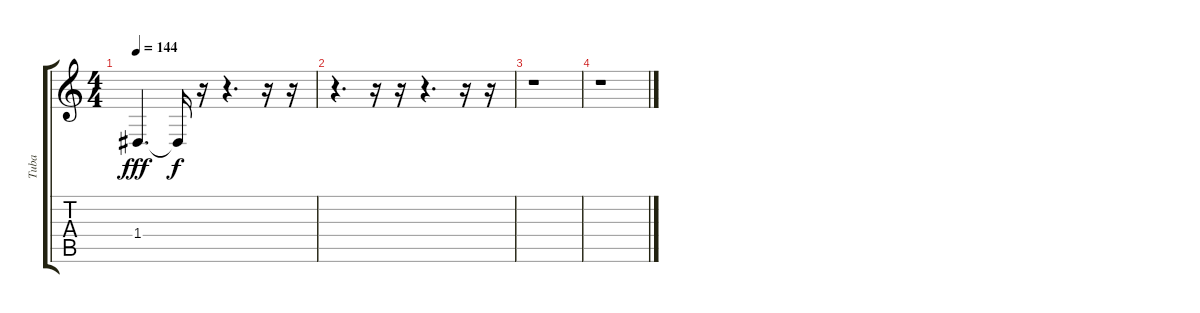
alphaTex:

\track ("Tuba" "Tuba") {instrument tuba}
\staff {score tabs}
\tuning (E4 B3 G3 D3 A2 E2) {hide}
\ts (4 4)
\tempo 144
\clef g2
\ks c
1.4.4{d dy fff} 1.4{t}.16{dy f} r.16 r.4{d} r.16 r.16 |
r.4{d} r.16 r.16 r.4{d} r.16 r.16 |
r.1 |
r.1
